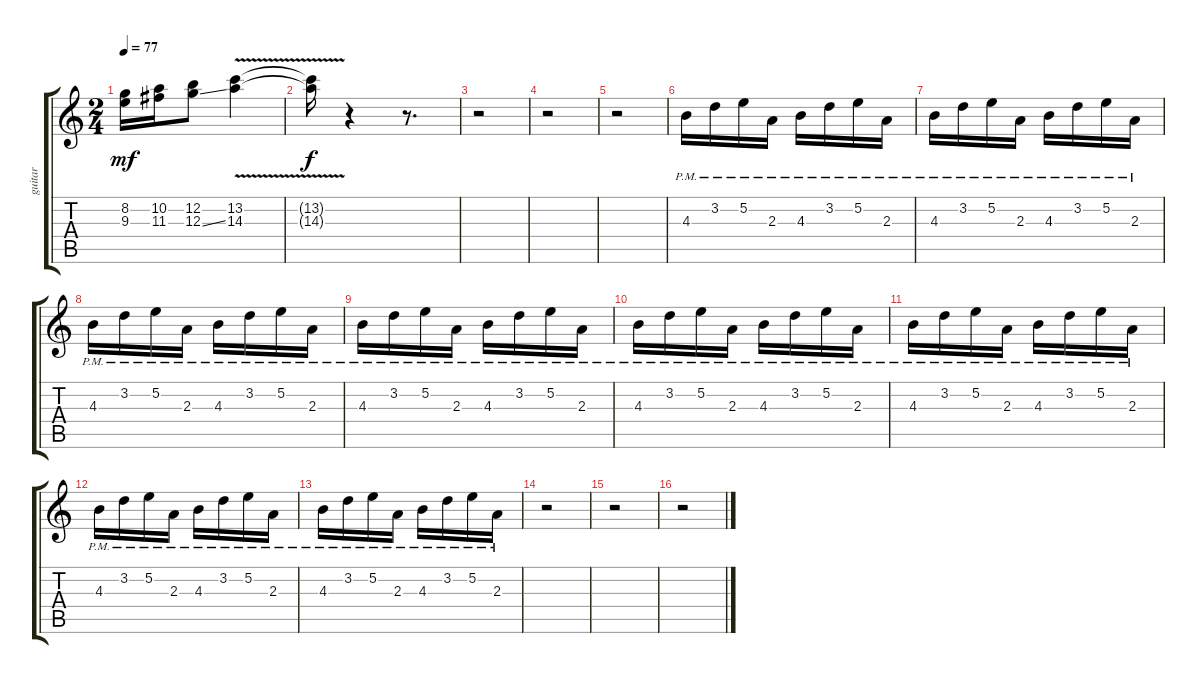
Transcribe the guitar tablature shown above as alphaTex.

\track ("guitar    solo   two" "guitar    ") {instrument overdrivenguitar}
\staff {score tabs}
\tuning (E4 B3 G3 D3 A2 E2) {hide}
\ts (2 4)
\tempo 77
\clef g2
\ks c
(8.2 9.3).16{dy mf} (10.2 11.3).16 (12.2 12.3{ss}).8 (13.2{v} 14.3{v}).4 |
(13.2{t} 14.3{t}).16{dy f} r.4 r.8{d} |
r.2 |
r.2 |
r.2 |
4.3{pm}.16 3.2{pm}.16 5.2{pm}.16 2.3{pm}.16 4.3{pm}.16 3.2{pm}.16 5.2{pm}.16 2.3{pm}.16 |
4.3{pm}.16 3.2{pm}.16 5.2{pm}.16 2.3{pm}.16 4.3{pm}.16 3.2{pm}.16 5.2{pm}.16 2.3{pm}.16 |
4.3{pm}.16 3.2{pm}.16 5.2{pm}.16 2.3{pm}.16 4.3{pm}.16 3.2{pm}.16 5.2{pm}.16 2.3{pm}.16 |
4.3{pm}.16 3.2{pm}.16 5.2{pm}.16 2.3{pm}.16 4.3{pm}.16 3.2{pm}.16 5.2{pm}.16 2.3{pm}.16 |
4.3{pm}.16 3.2{pm}.16 5.2{pm}.16 2.3{pm}.16 4.3{pm}.16 3.2{pm}.16 5.2{pm}.16 2.3{pm}.16 |
4.3{pm}.16 3.2{pm}.16 5.2{pm}.16 2.3{pm}.16 4.3{pm}.16 3.2{pm}.16 5.2{pm}.16 2.3{pm}.16 |
4.3{pm}.16 3.2{pm}.16 5.2{pm}.16 2.3{pm}.16 4.3{pm}.16 3.2{pm}.16 5.2{pm}.16 2.3{pm}.16 |
4.3{pm}.16 3.2{pm}.16 5.2{pm}.16 2.3{pm}.16 4.3{pm}.16 3.2{pm}.16 5.2{pm}.16 2.3{pm}.16 |
r.2 |
r.2 |
r.2
